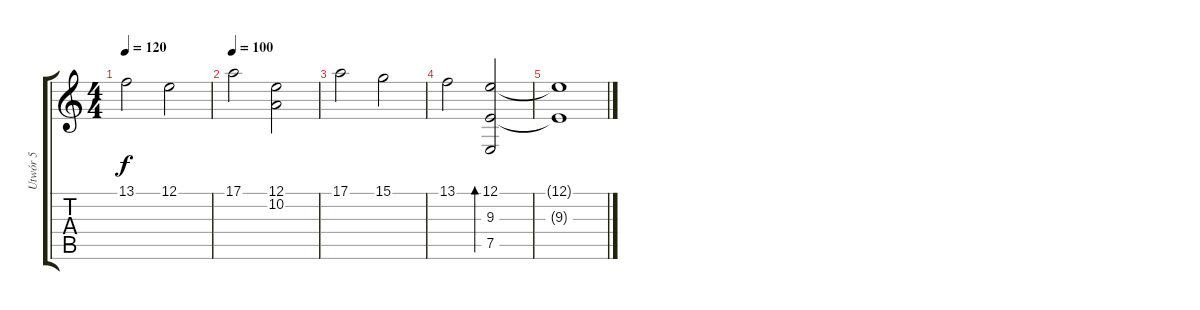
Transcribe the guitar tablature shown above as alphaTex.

\track ("Utwór 5" "Utwór 5") {instrument acousticgrandpiano}
\staff {score tabs}
\tuning (E4 B3 G3 D3 A2 E2) {hide}
\ts (4 4)
\tempo 120
\clef g2
\ks c
13.1.2{dy f} 12.1.2 |
\tempo 100
17.1.2 (12.1 10.2).2 |
17.1.2 15.1.2 |
13.1.2 (12.1 9.3 7.5).2{bd 480} |
(12.1{t} 9.3{t}).1
